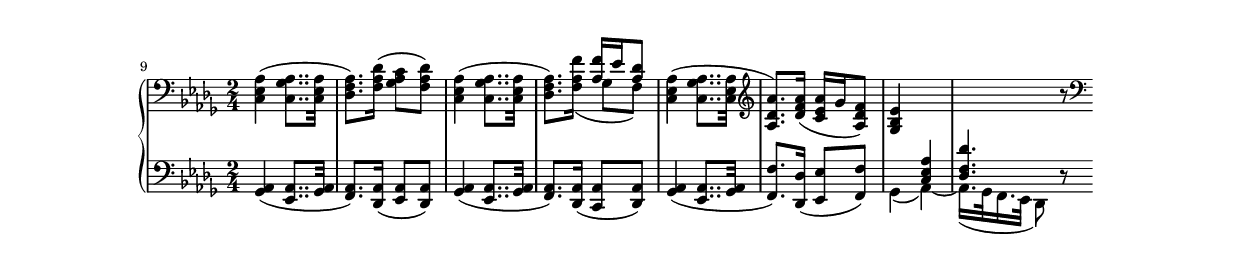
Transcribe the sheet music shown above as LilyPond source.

% Do not edit this file; it is automatically
% generated from Documentation/snippets/new
% This file is in the public domain.
%% Note: this file works from version 2.12.0
\version "2.13.20"
\include "english.ly"
#(set-global-staff-size 15)
\paper {
  line-width = 16\cm
  indent = 0\cm
}

% NR 1.7 Repeats

% Beethoven, Op. 57
% Piano sonata 23 - Dem Grafen Franz von Brunswick Gewidmet
% Movt II, Andante con moto
% Measures 9 - 16

\header {
  lsrtags = "headwords"
  texidoc = ""
  doctitle = "headword"
} % begin verbatim



\new PianoStaff <<

   \new Staff = RH {
      \clef bass
      \key df \major
      \time 2/4
      \set Score.currentBarNumber = #9
      \bar "|:"
      <af ef c>4 (
      <af gf c>8..
      <af ef c>32
      |
      <af f df>8. )
      <df' af f>16 (
      <c' af gf>8
      <df' af f>8 )
      |
      <af ef c>4 (
      <af gf c>8..
      <af ef c>32
      |
      <af f df>8. )
      \slurDown
      <f' af f>16 (
      <<
         {
            \voiceTwo
            gf8
            f8 )
         }
         \new Voice {
            \voiceOne
            <f' af>16
            ef'16
            <df' af>8
         }
      >>
      \oneVoice
      |
      <af ef c>4 (
      <af gf c>8..
      <af ef c>32
      \clef treble
      |
      <af' df' af>8. )
      <af' f' df'>16 (
      <af' ef' c'>16
      gf'16
      <f' df' af>8 )
      |
      \slurUp
      <ef' bf gf>4
      \change Staff = LH
      \voiceOne
      <af ef c>4
      |
      <df' f df>4.
      \change Staff = RH
      \oneVoice
      r8
      \clef bass
      \bar ":|"
   }

   \new Staff = LH {
      \clef bass
      \key df \major
      \time 2/4
      <af, gf,>4 (
      <af, ef,>8..
      <af, gf,>32
      |
      <af, f,>8. )
      <af, df,>16 (
      <af, ef,>8
      <af, df,>8 )
      |
      <af, gf,>4 (
      <af, ef,>8..
      <af, gf,>32
      |
      <af, f,>8. )
      <af, df,>16 (
      <af, c,>8
      <af, df,> )
      |
      <af, gf,>4 (
      <af, ef,>8..
      <af, gf,>32
      |
      <f f,>8. )
      <df df,>16 (
      <ef ef,>8
      <f f,>8 )
      |
      \voiceTwo
      gf,4  (
      af,4 ~ )
      |
      af,16. [ (
      gf,32
      f,16.
      ef,32 ]
      df,8 )
      \oneVoice
      r8
   }

>>
